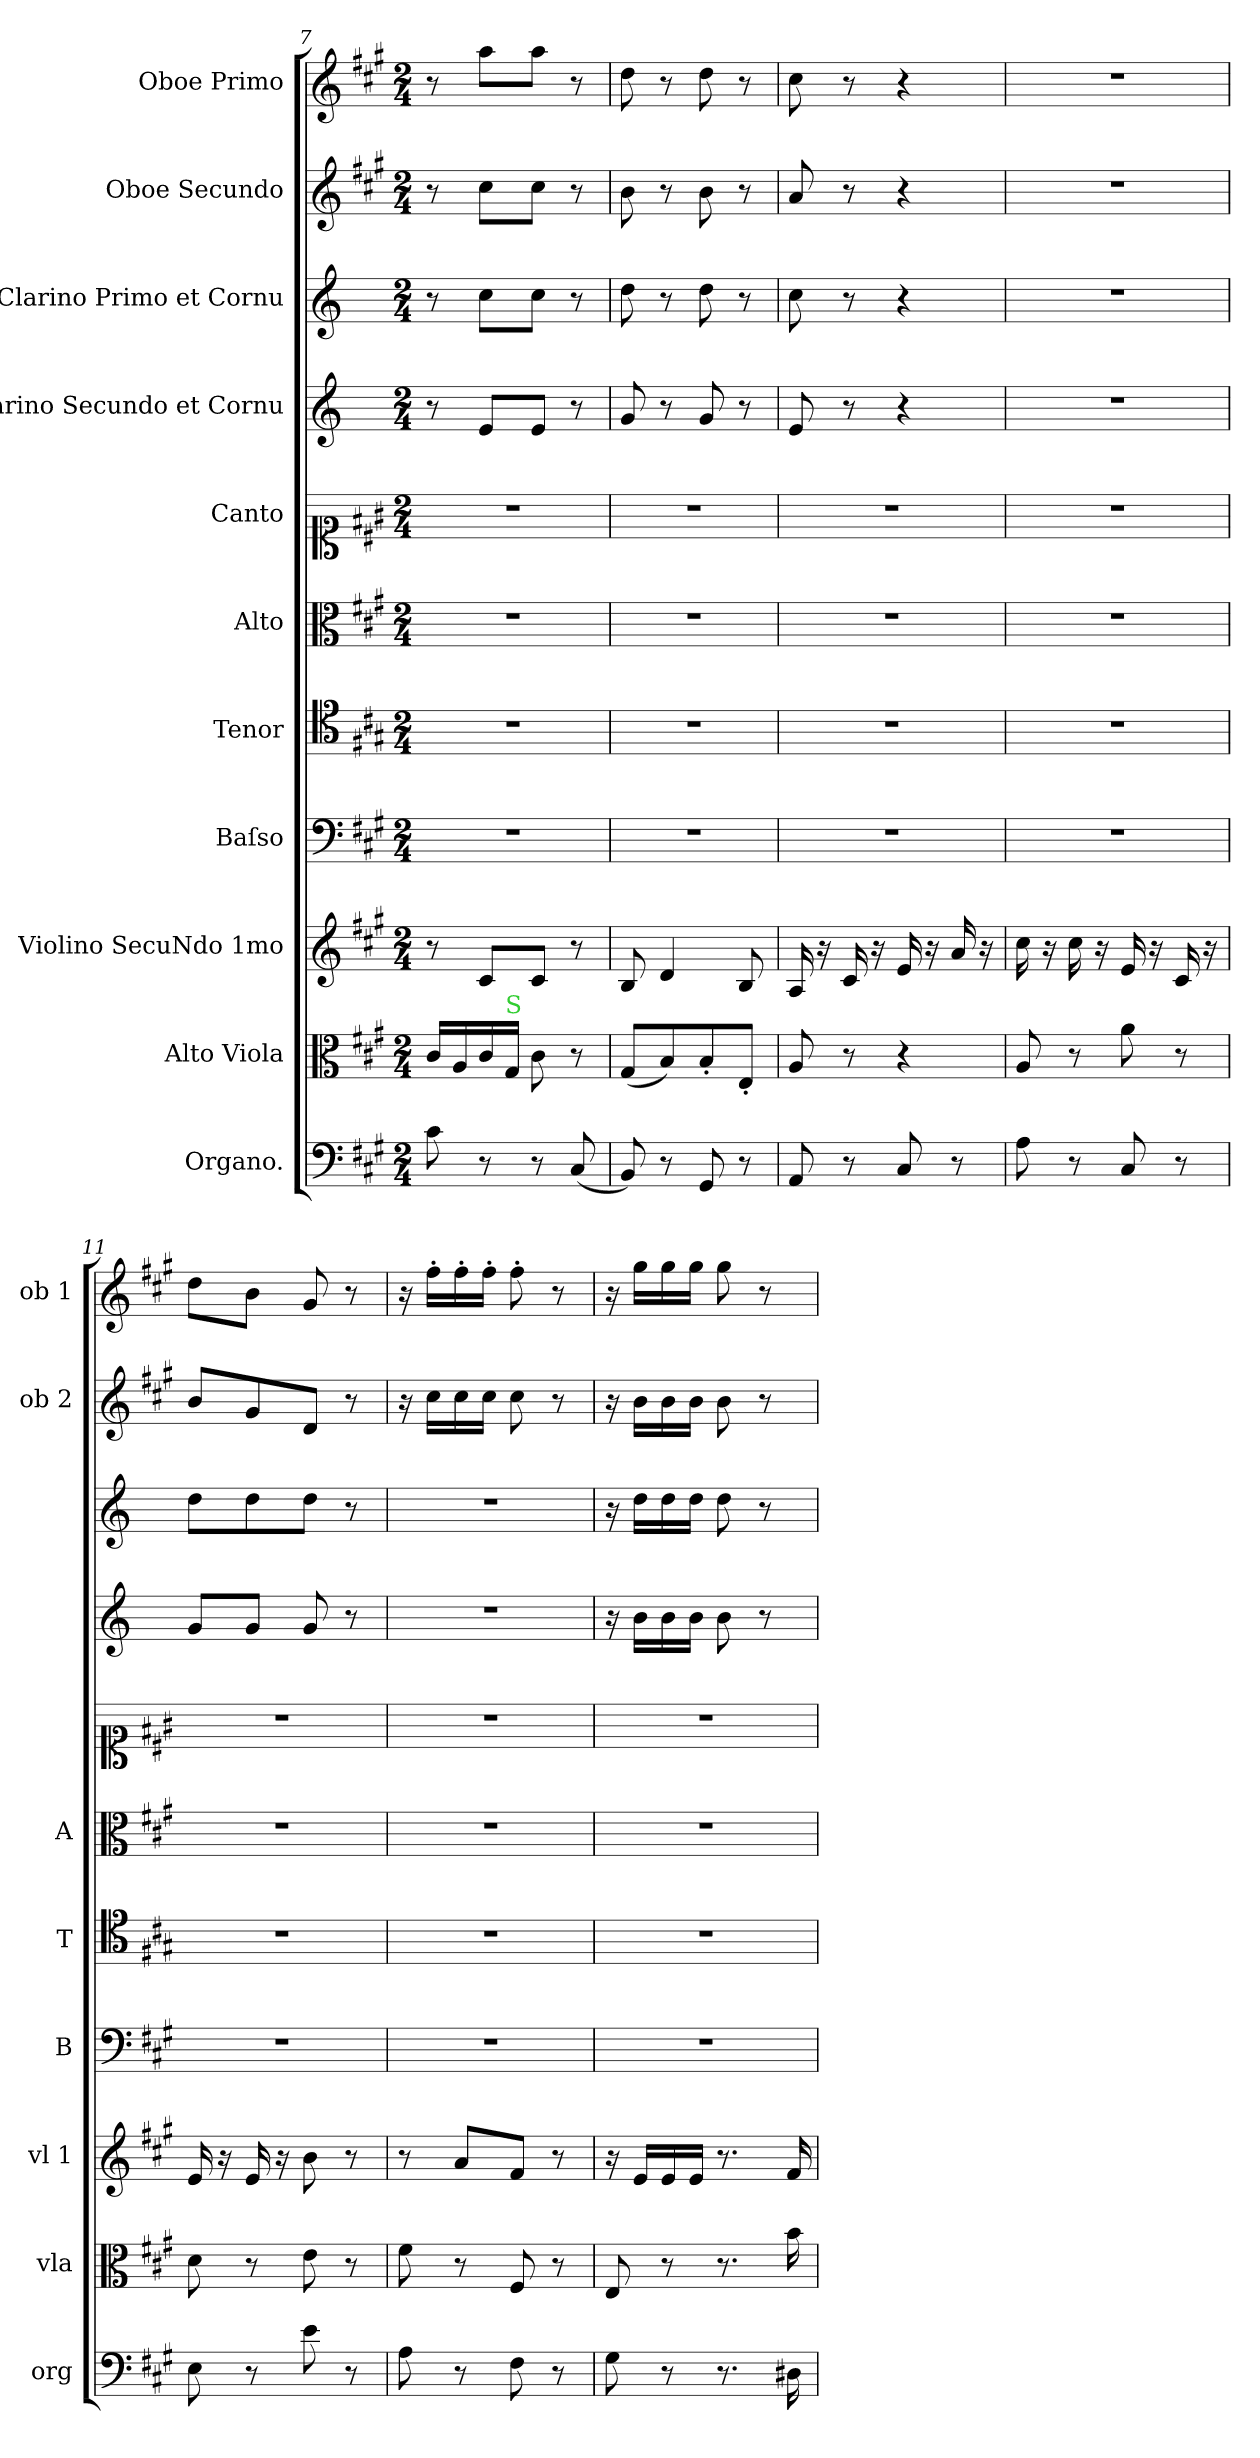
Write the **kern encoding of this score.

**kern	**kern	**kern	**kern	**kern	**kern	**kern	**kern	**kern	**kern	**dynam	**kern	**dynam
*part11	*part10	*part9	*part8	*part7	*part6	*part5	*part4	*part3	*part2	*part2	*part1	*part1
*staff11	*staff10	*staff9	*staff8	*staff7	*staff6	*staff5	*staff4	*staff3	*staff2	*staff2	*staff1	*staff1
*I"Organo.	*I"Alto Viola	*I"Violino SecuNdo 1mo	*I"Baſso	*I"Tenor	*I"Alto	*I"Canto	*I"Clarino Secundo et Cornu	*I"Clarino Primo et Cornu	*I"Oboe Secundo	*	*I"Oboe Primo	*
*I'org	*I'vla	*I'vl 1	*I'B	*I'T	*I'A	*	*	*	*I'ob 2	*	*I'ob 1	*
*clefF4	*clefC3	*clefG2	*clefF4	*clefC4	*clefC3	*clefC1	*clefG2	*clefG2	*clefG2	*	*clefG2	*
*	*	*	*	*	*	*	*ITrd2c3	*ITrd2c3	*	*	*	*
*k[f#c#g#]	*k[f#c#g#]	*k[f#c#g#]	*k[f#c#g#]	*k[f#c#g#]	*k[f#c#g#]	*k[f#c#g#]	*k[f#c#g#]	*k[f#c#g#]	*k[f#c#g#]	*	*k[f#c#g#]	*
*A:	*A:	*A:	*A:	*A:	*A:	*A:	*A:	*A:	*A:	*	*A:	*
*M2/4	*M2/4	*M2/4	*M2/4	*M2/4	*M2/4	*M2/4	*M2/4	*M2/4	*M2/4	*	*M2/4	*
=7	=7	=7	=7	=7	=7	=7	=7	=7	=7	=7	=7	=7
8c#\	16c#/LL	8r	2r	2r	2r	2r	8r	8r	8r	.	8r	.
.	16A/	.	.	.	.	.	.	.	.	.	.	.
8r	16c#/	8c#/L	.	.	.	.	8c#/L	8a\L	8cc#\L	.	8aa\L	.
!	!LO:TX:a:color=limegreen:t=S	!	!	!	!	!	!	!	!	!	!	!
.	16G#/JJ	.	.	.	.	.	.	.	.	.	.	.
8r	8c#\	8c#/J	.	.	.	.	8c#/J	8a\J	8cc#\J	.	8aa\J	.
(8C#/	8r	8r	.	.	.	.	8r	8r	8r	.	8r	.
=8	=8	=8	=8	=8	=8	=8	=8	=8	=8	=8	=8	=8
8BB/)	(8G#/L	8B/	2r	2r	2r	2r	8e/	8b\	8b\	.	8dd\	.
8r	8B/)	4d/	.	.	.	.	8r	8r	8r	.	8r	.
8GG#/	8B'/	.	.	.	.	.	8e/	8b\	8b\	.	8dd\	.
8r	8E'/J	8B/	.	.	.	.	8r	8r	8r	.	8r	.
=9	=9	=9	=9	=9	=9	=9	=9	=9	=9	=9	=9	=9
8AA/	8A/	16A/	2r	2r	2r	2r	8c#/	8a\	8a/	.	8cc#\	.
.	.	16r	.	.	.	.	.	.	.	.	.	.
8r	8r	16c#/	.	.	.	.	8r	8r	8r	.	8r	.
.	.	16r	.	.	.	.	.	.	.	.	.	.
8C#/	4r	16e/	.	.	.	.	4r	4r	4r	.	4r	.
.	.	16r	.	.	.	.	.	.	.	.	.	.
8r	.	16a/	.	.	.	.	.	.	.	.	.	.
.	.	16r	.	.	.	.	.	.	.	.	.	.
=10	=10	=10	=10	=10	=10	=10	=10	=10	=10	=10	=10	=10
8A\	8A/	16cc#\	2r	2r	2r	2r	2r	2r	2r	.	2r	.
.	.	16r	.	.	.	.	.	.	.	.	.	.
8r	8r	16cc#\	.	.	.	.	.	.	.	.	.	.
.	.	16r	.	.	.	.	.	.	.	.	.	.
8C#/	8a\	16e/	.	.	.	.	.	.	.	.	.	.
.	.	16r	.	.	.	.	.	.	.	.	.	.
8r	8r	16c#/	.	.	.	.	.	.	.	.	.	.
.	.	16r	.	.	.	.	.	.	.	.	.	.
=11	=11	=11	=11	=11	=11	=11	=11	=11	=11	=11	=11	=11
!	!	!	!	!	!	!	!	!	!	!LO:DY:b	!	!LO:DY:b
8E\	8d\	16e/	2r	2r	2r	2r	8e/L	8b\L	8b/L	po	8dd\L	po
.	.	16r	.	.	.	.	.	.	.	.	.	.
8r	8r	16e/	.	.	.	.	8e/J	8b\	8g#/	.	8b\J	.
.	.	16r	.	.	.	.	.	.	.	.	.	.
8e\	8e\	8b\	.	.	.	.	8e/	8b\J	8d/J	.	8g#/	.
8r	8r	8r	.	.	.	.	8r	8r	8r	.	8r	.
=12	=12	=12	=12	=12	=12	=12	=12	=12	=12	=12	=12	=12
8A\	8f#\	8r	2r	2r	2r	2r	2r	2r	16r	.	16r	.
.	.	.	.	.	.	.	.	.	16cc#\LL	.	16ff#'\LL	.
8r	8r	8a/L	.	.	.	.	.	.	16cc#\	.	16ff#'\	.
.	.	.	.	.	.	.	.	.	16cc#\JJ	.	16ff#'\JJ	.
8F#\	8F#/	8f#/J	.	.	.	.	.	.	8cc#\	.	8ff#'\	.
8r	8r	8r	.	.	.	.	.	.	8r	.	8r	.
=13	=13	=13	=13	=13	=13	=13	=13	=13	=13	=13	=13	=13
8G#\	8E/	16r	2r	2r	2r	2r	16r	16r	16r	.	16r	.
.	.	16e/LL	.	.	.	.	16g#\LL	16b\LL	16b\LL	.	16gg#\LL	.
8r	8r	16e/	.	.	.	.	16g#\	16b\	16b\	.	16gg#\	.
.	.	16e/JJ	.	.	.	.	16g#\JJ	16b\JJ	16b\JJ	.	16gg#\JJ	.
8.r	8.r	8.r	.	.	.	.	8g#\	8b\	8b\	.	8gg#\	.
.	.	.	.	.	.	.	8r	8r	8r	.	8r	.
16D#X\	16b\	16f#/	.	.	.	.	.	.	.	.	.	.
=	=	=	=	=	=	=	=	=	=	=	=	=
*-	*-	*-	*-	*-	*-	*-	*-	*-	*-	*-	*-	*-
